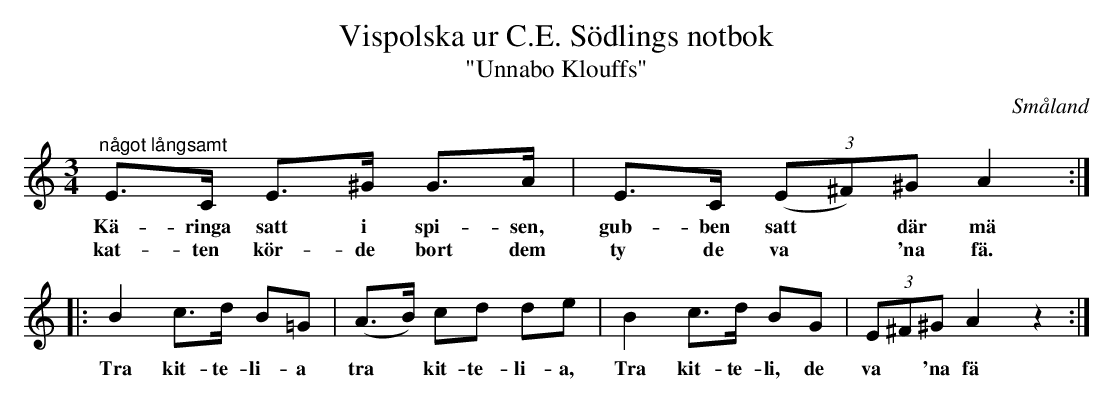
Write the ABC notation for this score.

X:1
T:Vispolska ur C.E. Södlings notbok
T:"Unnabo Klouffs"
O:Småland
M:3/4
L:1/8
K:Am
"^något långsamt" \
E>C E>^G G>A | E>C (3(E^F)^G A2 ::
w: Kä-ringa satt i spi-sen, gub-ben satt * där mä
w: kat-ten kör-de bort dem ty de va * 'na fä.
B2 c>d B=G | (A>B) cd de | B2 c>d BG | (3E^F^G A2 z2 :|
w: Tra kit-te-li-a tra * kit-te-li-a, Tra kit-te-li, de va * 'na fä
